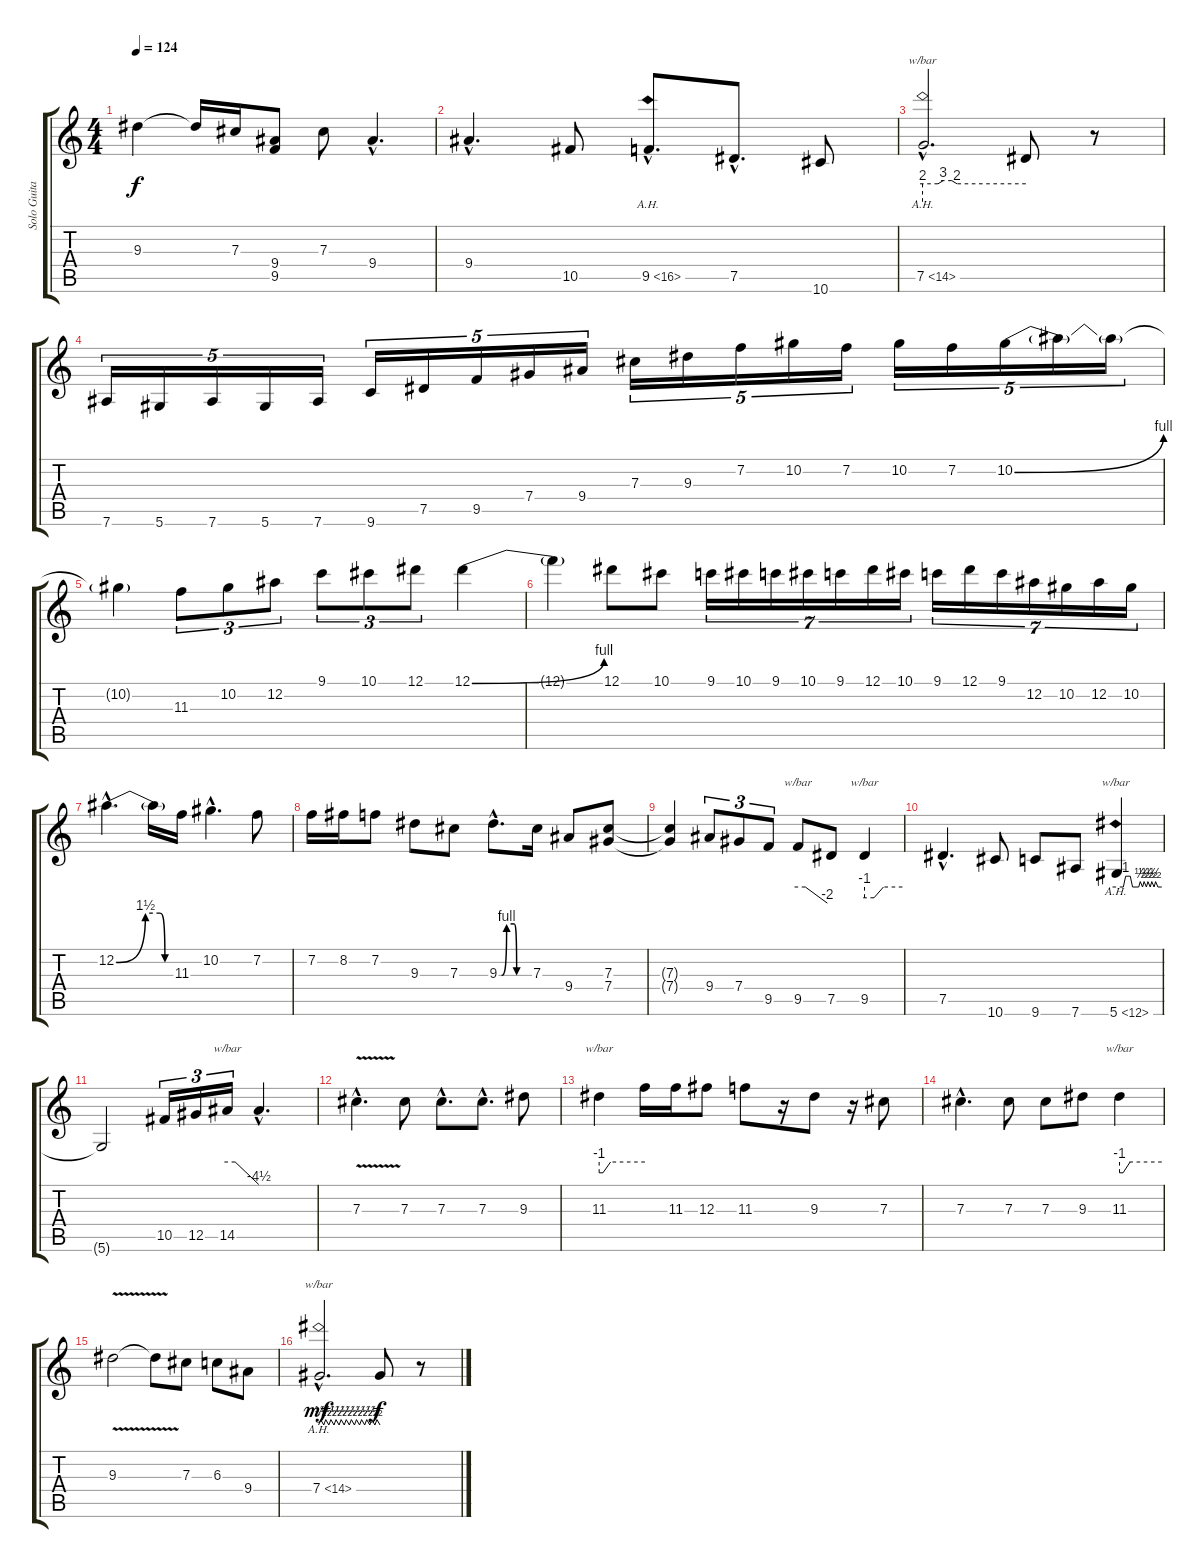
\track ("Solo Guitar" "Solo Guita") {instrument distortionguitar}
\staff {score tabs}
\tuning (Eb4 Bb3 Gb3 Db3 Ab2 Eb2) {hide}
\ts (4 4)
\tempo 124
\clef g2
\ks c
9.3{t}.4{dy f} 9.3{t}.16 7.3.16 (9.4 9.5).8 7.3.8 9.4{hac}.4{d} |
9.4{hac}.4{d} 10.5.8 9.5{ah 7 hac}.8{d} 7.5{hac}.8{d} 10.6.8 |
7.5{ah 7 hac}.2{d tbe (custom default 0 8 9 8 12 12 17 12 20 8 60 8)} 7.5{t}.8 r.8 |
7.6.16{tu (5 4)} 5.6.16{tu (5 4)} 7.6.16{tu (5 4)} 5.6.16{tu (5 4)} 7.6.16{tu (5 4)} 9.6.16{tu (5 4)} 7.5.16{tu (5 4)} 9.5.16{tu (5 4)} 7.4.16{tu (5 4)} 9.4.16{tu (5 4)} 7.3.16{tu (5 4)} 9.3.16{tu (5 4)} 7.2.16{tu (5 4)} 10.2.16{tu (5 4)} 7.2.16{tu (5 4)} 10.2.16{tu (5 4)} 7.2.16{tu (5 4)} 10.2{be (bend 0 0 60 4)}.16{tu (5 4)} 10.2{t}.16{tu (5 4)} 10.2{t}.16{tu (5 4)} |
10.2{t}.4 11.3.8{tu (3 2)} 10.2.8{tu (3 2)} 12.2.8{tu (3 2)} 9.1.8{tu (3 2)} 10.1.8{tu (3 2)} 12.1.8{tu (3 2)} 12.1{be (bend 0 0 60 4)}.4 |
12.1{t}.4 12.1.8 10.1.8 9.1.16{tu (7 4)} 10.1.16{tu (7 4)} 9.1.16{tu (7 4)} 10.1.16{tu (7 4)} 9.1.16{tu (7 4)} 12.1.16{tu (7 4)} 10.1.16{tu (7 4)} 9.1.16{tu (7 4)} 12.1.16{tu (7 4)} 9.1.16{tu (7 4)} 12.2.16{tu (7 4)} 10.2.16{tu (7 4)} 12.2.16{tu (7 4)} 10.2.16{tu (7 4)} |
12.2{be (custom 0 0 30 6 45 6 50 0 60 0) hac}.4{d} 12.2{t}.16 11.3.16 10.2{hac}.4{d} 7.2.8 |
7.2.16 8.2.16 7.2.8 9.3.8 7.3.8 9.3{be (custom 0 0 5 0 15 4 30 4 35 0 60 0) hac}.8{d} 7.3.16 9.4.8 (7.3 7.4).8 |
(7.3{t} 7.4{t}).4 9.4.8{tu (3 2)} 7.4.8{tu (3 2)} 9.5.8{tu (3 2)} 9.5.8{tbe (custom default 0 0 15 0 60 -8)} 7.5.8 9.5.4{tbe (custom default 0 -4 15 -4 30 0 60 0)} |
7.5{hac}.4{d} 10.6.8 9.6.8 7.6.8 5.6{ah 7}.4{tbe (custom default 0 0 10 0 13 4 19 4 22 0 30 0 32 2 35 0 37 2 40 0 42 2 45 0 47 2 50 0 52 2 55 0 60 0)} |
5.6{t}.2 10.5.16{tu (3 2)} 12.5.16{tu (3 2)} 14.5.16{tu (3 2) tbe (custom default 0 0 15 0 60 -18)} 14.5{hac t}.4{d} |
7.3{v hac}.4{d} 7.3.8 7.3{hac}.8{d} 7.3{hac}.8{d} 9.3.8 |
11.3.4{tbe (custom default 0 -4 5 -4 15 0 60 0)} 11.3{t}.16 11.3.16 12.3.8 11.3.8 r.16 9.3.8 r.16 7.3.8 |
7.3{hac}.4{d} 7.3.8 7.3.8 9.3.8 11.3.4{tbe (custom default 0 -4 5 -4 15 0 60 0)} |
9.3{v}.2 9.3{t}.8 7.3.8 6.3.8 9.4.8 |
7.4{ah 7 hac}.2{d tbe (custom default 0 0 2 2 5 0 7 2 10 0 12 2 15 0 17 2 20 0 22 2 25 0 27 2 30 0 32 2 35 0 37 2 40 0 42 2 45 0 47 2 50 0 52 2 55 0 57 2 60 0) dy mf} 7.4{t}.8{dy f} r.8
